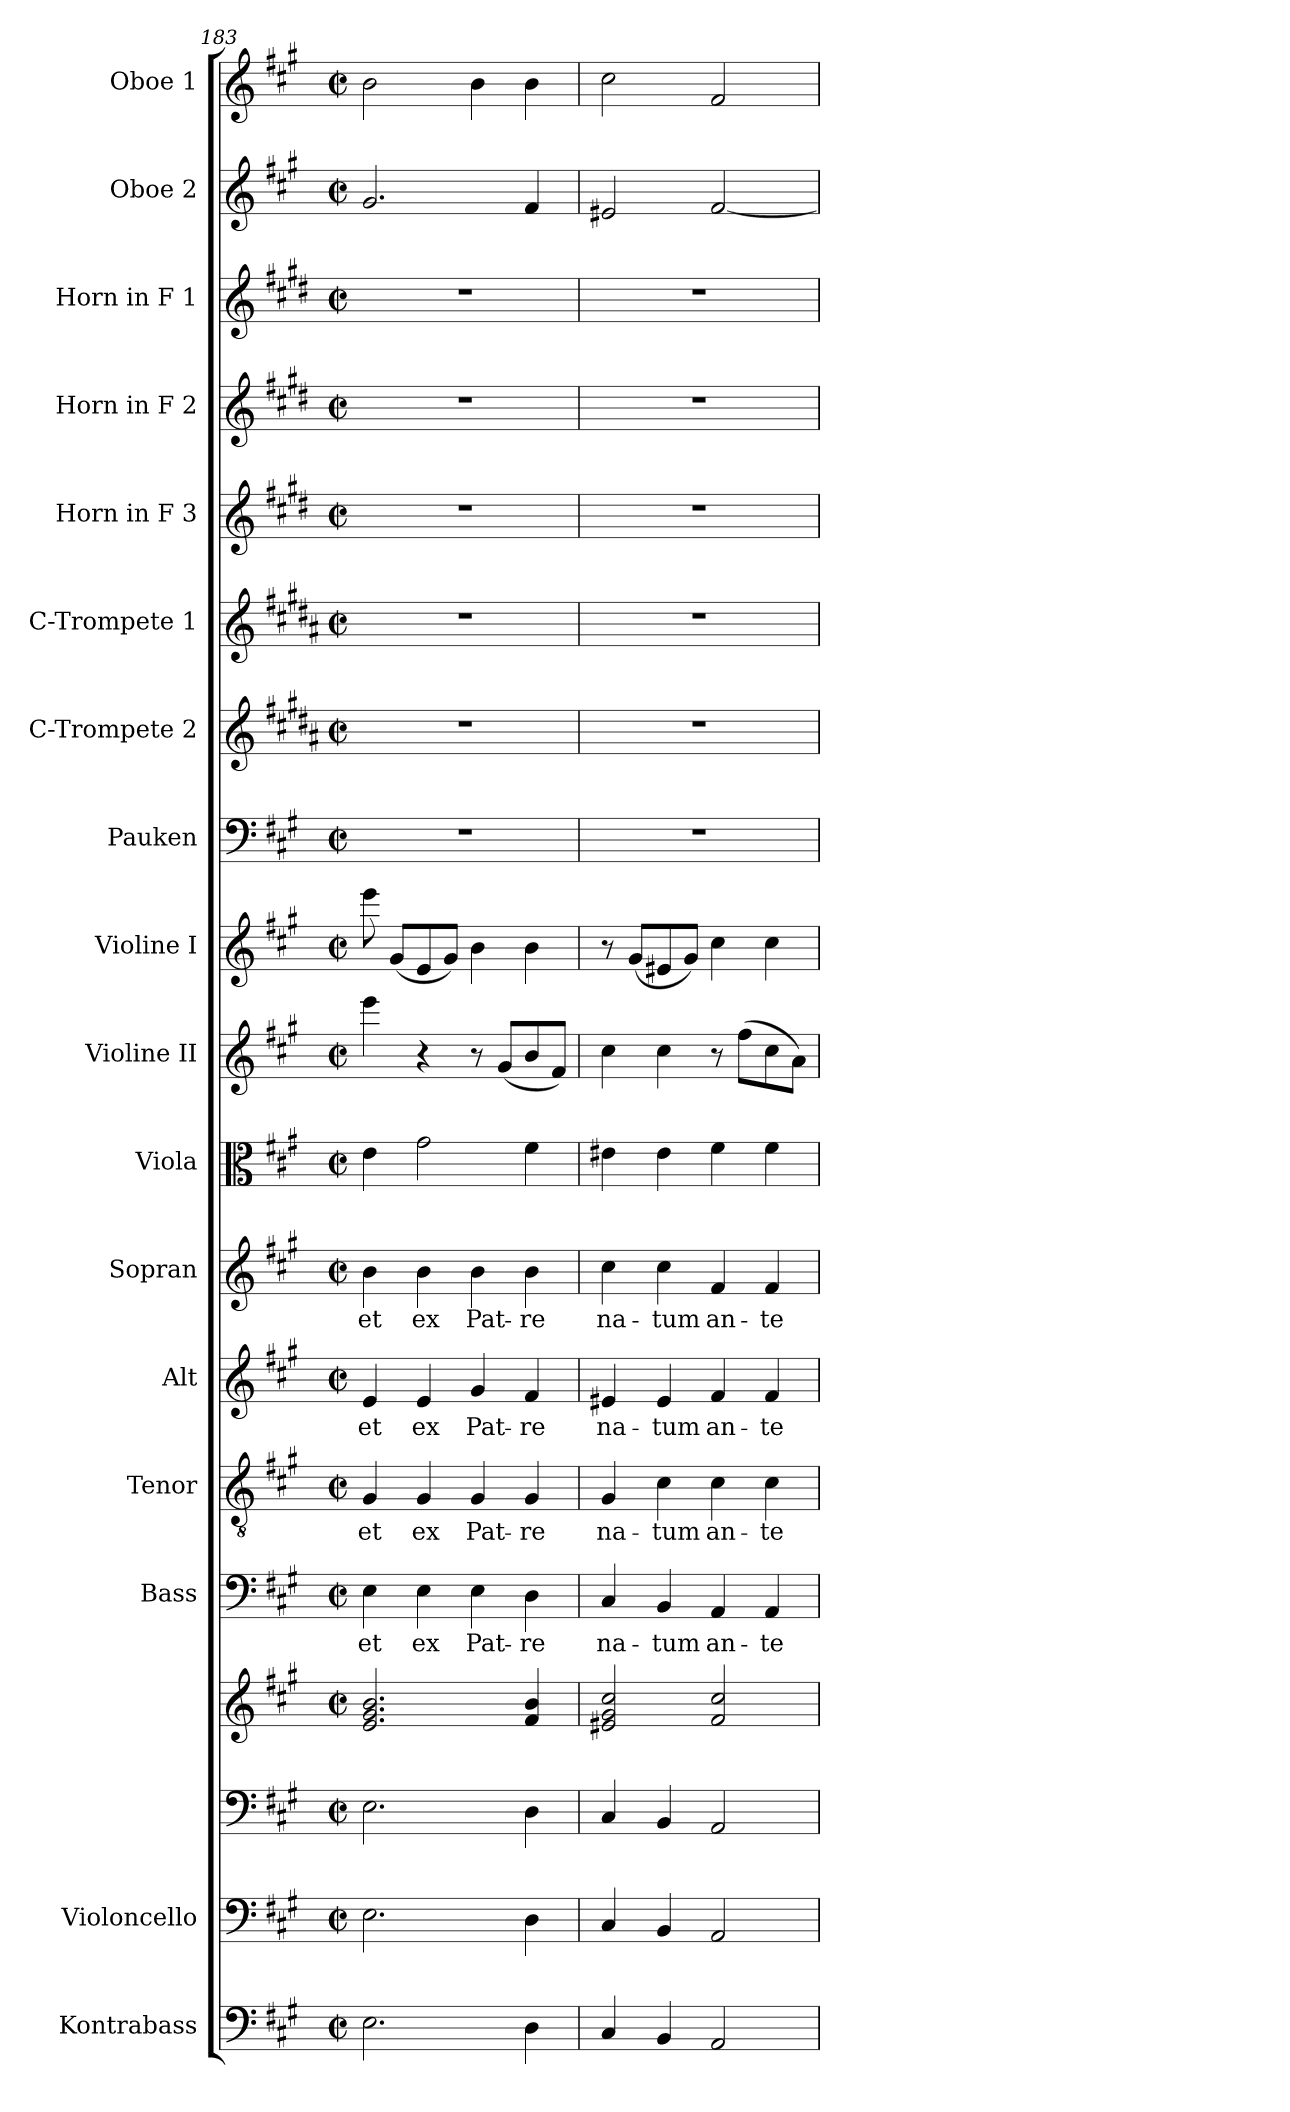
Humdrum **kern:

**kern	**kern	**kern	**kern	**kern	**text	**kern	**text	**kern	**text	**kern	**text	**kern	**kern	**kern	**kern	**kern	**kern	**kern	**kern	**kern	**kern	**kern
*part18	*part17	*part16	*part16	*part15	*part15	*part14	*part14	*part13	*part13	*part12	*part12	*part11	*part10	*part9	*part8	*part7	*part6	*part5	*part4	*part3	*part2	*part1
*staff19	*staff18	*staff17	*staff16	*staff15	*staff15	*staff14	*staff14	*staff13	*staff13	*staff12	*staff12	*staff11	*staff10	*staff9	*staff8	*staff7	*staff6	*staff5	*staff4	*staff3	*staff2	*staff1
*I"Kontrabass	*I"Violoncello	*	*	*I"Bass	*	*I"Tenor	*	*I"Alt	*	*I"Sopran	*	*I"Viola	*I"Violine II	*I"Violine I	*I"Pauken	*I"C-Trompete 2	*I"C-Trompete 1	*I"Horn in F 3	*I"Horn in F 2	*I"Horn in F 1	*I"Oboe 2	*I"Oboe 1
*I'Kb.	*I'Vc.	*	*	*I'B.	*	*I'T.	*	*I'A.	*	*I'S.	*	*I'Vla.	*I'Vl. II	*I'Vl. I	*I'Pk.	*I'C Trp. 2	*I'C Trp. 1	*	*	*	*I'Ob. 2	*I'Ob. 1
*clefF4	*clefF4	*clefF4	*clefG2	*clefF4	*	*clefGv2	*	*clefG2	*	*clefG2	*	*clefC3	*clefG2	*clefG2	*clefF4	*clefG2	*clefG2	*clefG2	*clefG2	*clefG2	*clefG2	*clefG2
*ITrd7c12	*	*	*	*	*	*	*	*	*	*	*	*	*	*	*	*ITrd1c2	*ITrd1c2	*ITrd4c7	*ITrd4c7	*ITrd4c7	*	*
*k[f#c#g#]	*k[f#c#g#]	*k[f#c#g#]	*k[f#c#g#]	*k[f#c#g#]	*	*k[f#c#g#]	*	*k[f#c#g#]	*	*k[f#c#g#]	*	*k[f#c#g#]	*k[f#c#g#]	*k[f#c#g#]	*k[f#c#g#]	*k[f#c#g#]	*k[f#c#g#]	*k[f#c#g#]	*k[f#c#g#]	*k[f#c#g#]	*k[f#c#g#]	*k[f#c#g#]
*A:	*A:	*A:	*A:	*A:	*	*A:	*	*A:	*	*A:	*	*A:	*A:	*A:	*A:	*A:	*A:	*A:	*A:	*A:	*A:	*A:
*M2/2	*M2/2	*M2/2	*M2/2	*M2/2	*	*M2/2	*	*M2/2	*	*M2/2	*	*M2/2	*M2/2	*M2/2	*M2/2	*M2/2	*M2/2	*M2/2	*M2/2	*M2/2	*M2/2	*M2/2
*met(c|)	*met(c|)	*met(c|)	*met(c|)	*met(c|)	*	*met(c|)	*	*met(c|)	*	*met(c|)	*	*met(c|)	*met(c|)	*met(c|)	*met(c|)	*met(c|)	*met(c|)	*met(c|)	*met(c|)	*met(c|)	*met(c|)	*met(c|)
=183	=183	=183	=183	=183	=183	=183	=183	=183	=183	=183	=183	=183	=183	=183	=183	=183	=183	=183	=183	=183	=183	=183
!	!	!	!	!	!LO:LY:b	!	!LO:LY:b	!	!LO:LY:b	!	!LO:LY:b	!	!	!	!	!	!	!	!	!	!	!
2.EE\	2.E\	2.E\	2.e/ 2.g#/ 2.b/	4E\	et	4G#/	et	4e/	et	4b\	et	4e\	4eee\	8eee\	1r	1r	1r	1r	1r	1r	2.g#/	2b\
.	.	.	.	.	.	.	.	.	.	.	.	.	.	(<8g#/L	.	.	.	.	.	.	.	.
!	!	!	!	!	!LO:LY:b	!	!LO:LY:b	!	!LO:LY:b	!	!LO:LY:b	!	!	!	!	!	!	!	!	!	!	!
.	.	.	.	4E\	ex	4G#/	ex	4e/	ex	4b\	ex	2g#\	4r	8e/	.	.	.	.	.	.	.	.
.	.	.	.	.	.	.	.	.	.	.	.	.	.	8g#/J)	.	.	.	.	.	.	.	.
!	!	!	!	!	!LO:LY:b	!	!LO:LY:b	!	!LO:LY:b	!	!LO:LY:b	!	!	!	!	!	!	!	!	!	!	!
.	.	.	.	4E\	Pat-	4G#/	Pat-	4g#/	Pat-	4b\	Pat-	.	8r	4b\	.	.	.	.	.	.	.	4b\
.	.	.	.	.	.	.	.	.	.	.	.	.	(<8g#/L	.	.	.	.	.	.	.	.	.
!	!	!	!	!	!LO:LY:b	!	!LO:LY:b	!	!LO:LY:b	!	!LO:LY:b	!	!	!	!	!	!	!	!	!	!	!
4DD\	4D\	4D\	4f#/ 4b/	4D\	-re	4G#/	-re	4f#/	-re	4b\	-re	4f#\	8b/	4b\	.	.	.	.	.	.	4f#/	4b\
.	.	.	.	.	.	.	.	.	.	.	.	.	8f#/J)	.	.	.	.	.	.	.	.	.
=184	=184	=184	=184	=184	=184	=184	=184	=184	=184	=184	=184	=184	=184	=184	=184	=184	=184	=184	=184	=184	=184	=184
!	!	!	!	!	!LO:LY:b	!	!LO:LY:b	!	!LO:LY:b	!	!LO:LY:b	!	!	!	!	!	!	!	!	!	!	!
4CC#/	4C#/	4C#/	2e#X/ 2g#/ 2cc#/	4C#/	na-	4G#/	na-	4e#X/	na-	4cc#\	na-	4e#X\	4cc#\	8r	1r	1r	1r	1r	1r	1r	2e#X/	2cc#\
.	.	.	.	.	.	.	.	.	.	.	.	.	.	(<8g#/L	.	.	.	.	.	.	.	.
!	!	!	!	!	!LO:LY:b	!	!LO:LY:b	!	!LO:LY:b	!	!LO:LY:b	!	!	!	!	!	!	!	!	!	!	!
4BBB/	4BB/	4BB/	.	4BB/	-tum	4c#\	-tum	4e#/	-tum	4cc#\	-tum	4e#\	4cc#\	8e#X/	.	.	.	.	.	.	.	.
.	.	.	.	.	.	.	.	.	.	.	.	.	.	8g#/J)	.	.	.	.	.	.	.	.
!	!	!	!	!	!LO:LY:b	!	!LO:LY:b	!	!LO:LY:b	!	!LO:LY:b	!	!	!	!	!	!	!	!	!	!	!
2AAA/	2AA/	2AA/	2f#/ 2cc#/	4AA/	an-	4c#\	an-	4f#/	an-	4f#/	an-	4f#\	8r	4cc#\	.	.	.	.	.	.	[2f#/	2f#/
.	.	.	.	.	.	.	.	.	.	.	.	.	(>8ff#\L	.	.	.	.	.	.	.	.	.
!	!	!	!	!	!LO:LY:b	!	!LO:LY:b	!	!LO:LY:b	!	!LO:LY:b	!	!	!	!	!	!	!	!	!	!	!
.	.	.	.	4AA/	-te	4c#\	-te	4f#/	-te	4f#/	-te	4f#\	8cc#\	4cc#\	.	.	.	.	.	.	.	.
.	.	.	.	.	.	.	.	.	.	.	.	.	8a\J)	.	.	.	.	.	.	.	.	.
=	=	=	=	=	=	=	=	=	=	=	=	=	=	=	=	=	=	=	=	=	=	=
*-	*-	*-	*-	*-	*-	*-	*-	*-	*-	*-	*-	*-	*-	*-	*-	*-	*-	*-	*-	*-	*-	*-
